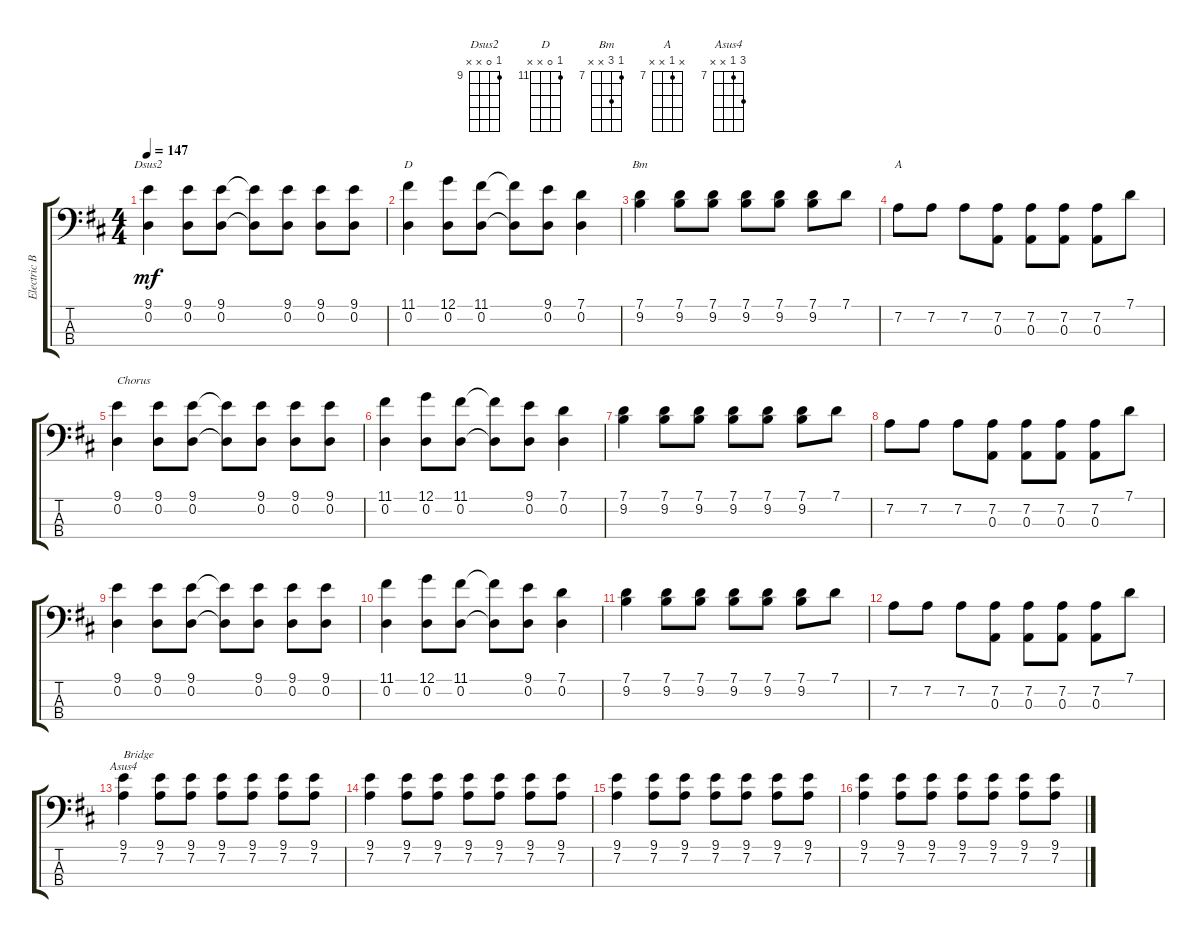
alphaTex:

\track ("Electric Bass" "Electric B") {instrument electricbassfinger}
\staff {score tabs}
\tuning (G2 D2 A1 E1) {hide}
\chord ("Dsus2" 9 0 x x) {firstfret 9}
\chord ("D" 11 0 x x) {firstfret 11}
\chord ("Bm" 7 9 x x) {firstfret 7}
\chord ("A" x 7 x x) {firstfret 7}
\chord ("Asus4" 9 7 x x) {firstfret 7}
\ts (4 4)
\tempo 147
\clef f4
\ks d
(9.1 0.2).4{ch "Dsus2" dy mf} (9.1 0.2).8 (9.1 0.2).8 (9.1{t} 0.2{t}).8 (9.1 0.2).8 (9.1 0.2).8 (9.1 0.2).8 |
(11.1 0.2).4{ch "D"} (12.1 0.2).8 (11.1 0.2).8 (11.1{t} 0.2{t}).8 (9.1 0.2).8 (7.1 0.2).4 |
(7.1 9.2).4{ch "Bm"} (7.1 9.2).8 (7.1 9.2).8 (7.1 9.2).8 (7.1 9.2).8 (7.1 9.2).8 7.1.8 |
7.2.8{ch "A"} 7.2.8 7.2.8 (7.2 0.3).8 (7.2 0.3).8 (7.2 0.3).8 (7.2 0.3).8 7.1.8 |
(9.1 0.2).4{txt "Chorus"} (9.1 0.2).8 (9.1 0.2).8 (9.1{t} 0.2{t}).8 (9.1 0.2).8 (9.1 0.2).8 (9.1 0.2).8 |
(11.1 0.2).4 (12.1 0.2).8 (11.1 0.2).8 (11.1{t} 0.2{t}).8 (9.1 0.2).8 (7.1 0.2).4 |
(7.1 9.2).4 (7.1 9.2).8 (7.1 9.2).8 (7.1 9.2).8 (7.1 9.2).8 (7.1 9.2).8 7.1.8 |
7.2.8 7.2.8 7.2.8 (7.2 0.3).8 (7.2 0.3).8 (7.2 0.3).8 (7.2 0.3).8 7.1.8 |
(9.1 0.2).4 (9.1 0.2).8 (9.1 0.2).8 (9.1{t} 0.2{t}).8 (9.1 0.2).8 (9.1 0.2).8 (9.1 0.2).8 |
(11.1 0.2).4 (12.1 0.2).8 (11.1 0.2).8 (11.1{t} 0.2{t}).8 (9.1 0.2).8 (7.1 0.2).4 |
(7.1 9.2).4 (7.1 9.2).8 (7.1 9.2).8 (7.1 9.2).8 (7.1 9.2).8 (7.1 9.2).8 7.1.8 |
7.2.8 7.2.8 7.2.8 (7.2 0.3).8 (7.2 0.3).8 (7.2 0.3).8 (7.2 0.3).8 7.1.8 |
(9.1 7.2).4{ch "Asus4" txt "Bridge"} (9.1 7.2).8 (9.1 7.2).8 (9.1 7.2).8 (9.1 7.2).8 (9.1 7.2).8 (9.1 7.2).8 |
(9.1 7.2).4 (9.1 7.2).8 (9.1 7.2).8 (9.1 7.2).8 (9.1 7.2).8 (9.1 7.2).8 (9.1 7.2).8 |
(9.1 7.2).4 (9.1 7.2).8 (9.1 7.2).8 (9.1 7.2).8 (9.1 7.2).8 (9.1 7.2).8 (9.1 7.2).8 |
(9.1 7.2).4 (9.1 7.2).8 (9.1 7.2).8 (9.1 7.2).8 (9.1 7.2).8 (9.1 7.2).8 (9.1 7.2).8
